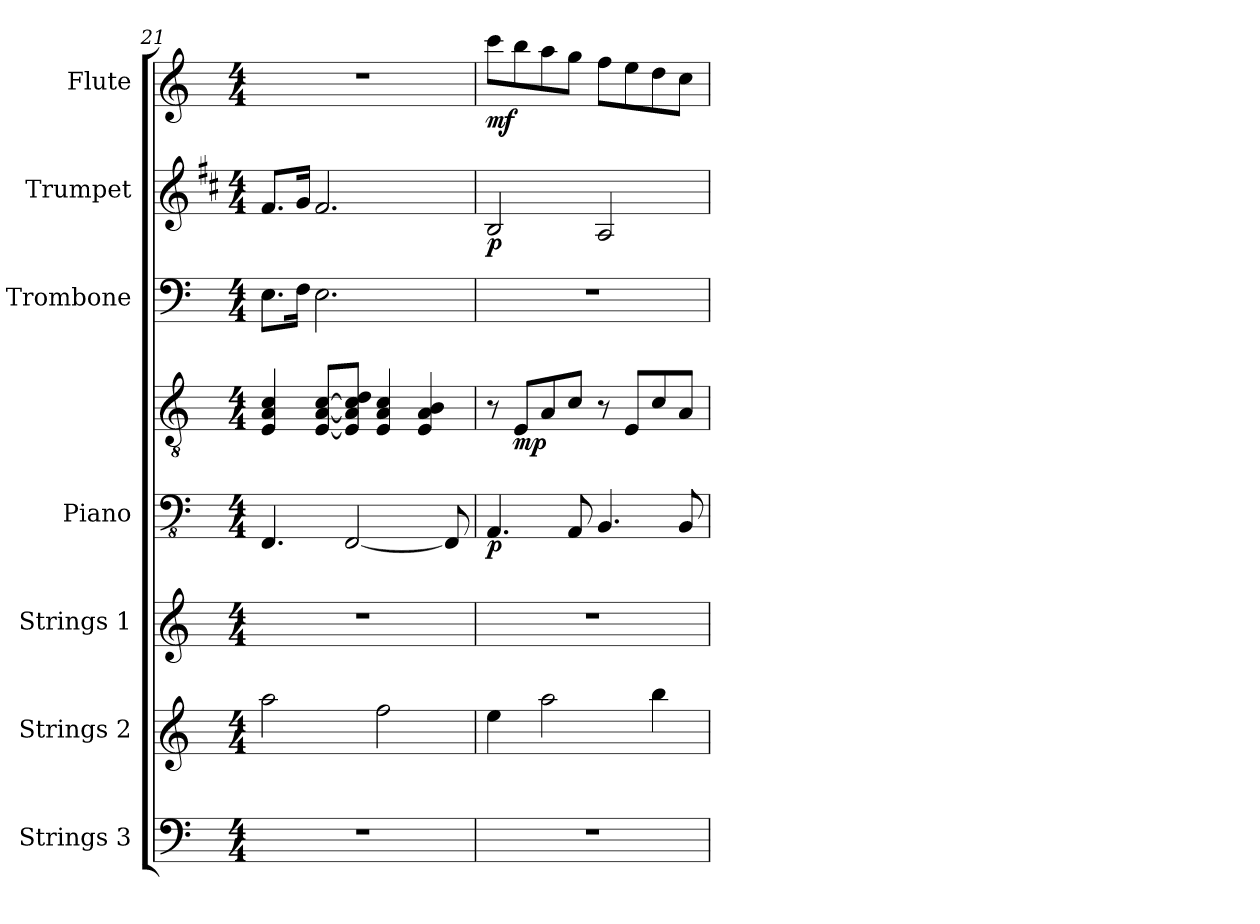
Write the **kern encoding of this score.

**kern	**kern	**kern	**kern	**kern	**dynam	**kern	**kern	**dynam	**kern	**dynam
*part7	*part6	*part5	*part4	*part4	*part4	*part3	*part2	*part2	*part1	*part1
*staff8	*staff7	*staff6	*staff5	*staff4	*staff4/5	*staff3	*staff2	*staff2	*staff1	*staff1
*I"Strings 3	*I"Strings 2	*I"Strings 1	*I"Piano	*	*	*I"Trombone	*I"Trumpet	*	*I"Flute	*
*I'St. 3	*I'St. 2	*I'St. 1	*I'Pno.	*	*	*I'Tbn.	*I'Tpt.	*	*I'Fl.	*
*clefF4	*clefG2	*clefG2	*clefFv4	*clefGv2	*	*clefF4	*clefG2	*	*clefG2	*
*	*	*	*	*	*	*	*ITrd1c2	*	*	*
*k[]	*k[]	*k[]	*k[]	*k[]	*	*k[]	*k[]	*	*k[]	*
*M4/4	*M4/4	*M4/4	*M4/4	*M4/4	*	*M4/4	*M4/4	*	*M4/4	*
=21	=21	=21	=21	=21	=21	=21	=21	=21	=21	=21
1r	2aa\	1r	4.FFF/	4E/ 4A/ 4c/	.	8.E\L	8.e/L	.	1r	.
.	.	.	.	.	.	16F\Jk	16f/Jk	.	.	.
.	.	.	.	[8E/ [8A/ [8c/L	.	2.E\	2.e/	.	.	.
.	.	.	[2FFF/	8E/] 8A/] 8c/] 8d/J	.	.	.	.	.	.
.	2ff\	.	.	4E/ 4A/ 4c/	.	.	.	.	.	.
.	.	.	.	4E/ 4A/ 4B/	.	.	.	.	.	.
.	.	.	8FFF/]	.	.	.	.	.	.	.
!!LO:PB:g=z
=22	=22	=22	=22	=22	=22	=22	=22	=22	=22	=22
!	!	!	!	!	!LO:DY:b=2	!	!	!LO:DY:b	!	!LO:DY:b
1r	4ee\	1r	4.AAA/	8r	p	1r	2A/	p	8ccc\L	mf
!	!	!	!	!	!LO:DY:b	!	!	!	!	!
.	.	.	.	8E/L	mp	.	.	.	8bb\	.
.	2aa\	.	.	8A/	.	.	.	.	8aa\	.
.	.	.	8AAA/	8c/J	.	.	.	.	8gg\J	.
.	.	.	4.BBB/	8r	.	.	2G/	.	8ff\L	.
.	.	.	.	8E/L	.	.	.	.	8ee\	.
.	4bb\	.	.	8c/	.	.	.	.	8dd\	.
.	.	.	8BBB/	8A/J	.	.	.	.	8cc\J	.
=	=	=	=	=	=	=	=	=	=	=
*-	*-	*-	*-	*-	*-	*-	*-	*-	*-	*-
